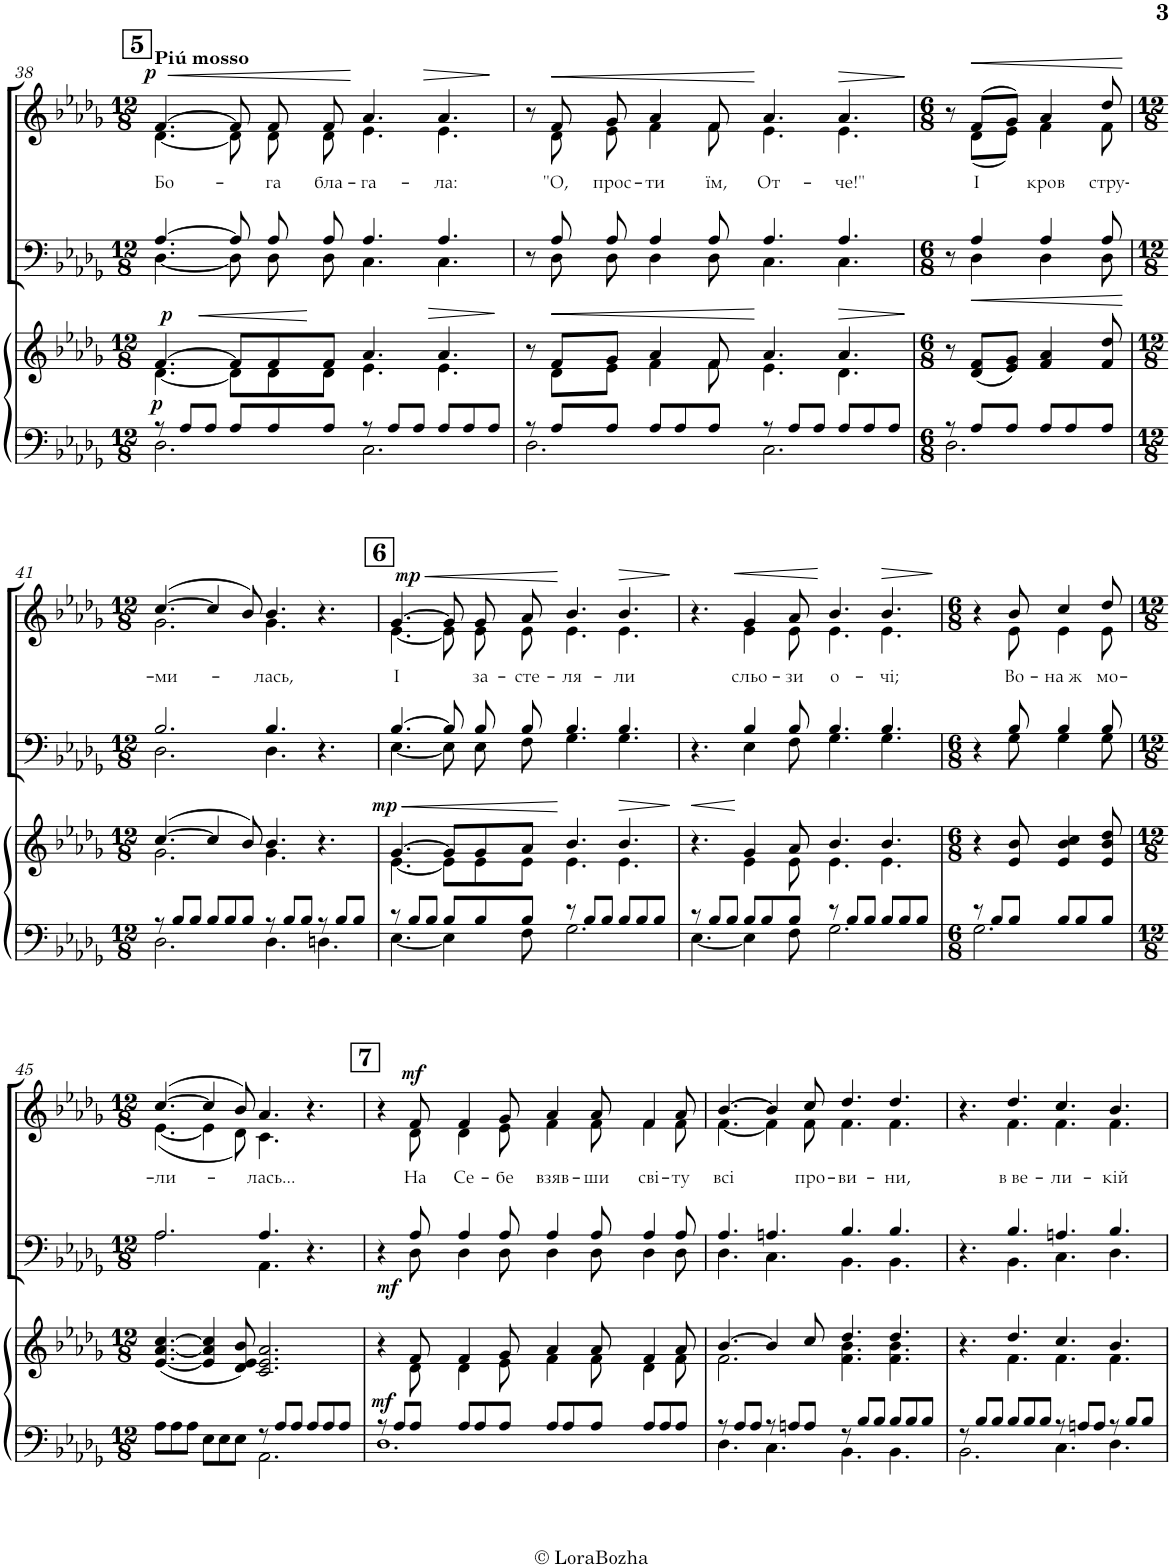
**kern	**kern	**dynam	**kern	**dynam	**kern	**text	**dynam
*part3	*part3	*part3	*part2	*part2	*part1	*part1	*part1
*staff4	*staff3	*staff3/4	*staff2	*staff2	*staff1	*staff1	*staff1
*I"Piano	*	*	*I"Voice	*	*I"Voice	*	*
*I'Pno	*	*	*I'V	*	*I'V	*	*
!!LO:PB:g=z
*clefF4	*clefG2	*	*clefF4	*	*clefG2	*	*
*k[b-e-a-d-g-]	*k[b-e-a-d-g-]	*	*k[b-e-a-d-g-]	*	*k[b-e-a-d-g-]	*	*
*M12/8	*M12/8	*	*M12/8	*	*M12/8	*	*
!!LO:REH:place=s1:a:B:cj:fs=14:t=5
=38	=38	=38	=38	=38	=38	=38	=38
*^	*	*	*	*	*	*	*
!	!	!	!	!	!	!LO:TX:a:B:t=Piú mosso	!	!
!	!	!	!LO:HP:b	!	!	!	!LO:LY:b	!
*	*	*^	*	*^	*	*^	*	*
!	!	!	!	!LO:DY:n=1:a=2	!	!	!	!	!	!	!
!	!	!	!	!LO:DY:n=2:a	!	!	!	!	!	!	!LO:DY:a
8r	2.D-\	[4.f/	[4.d-\	< p p	[4.D-\	[4.A-/	.	[4.f/	[4.d-\	Бо-	p
8A-/L	.	.	.	.	.	.	.	.	.	.	.
8A-/J	.	.	.	.	.	.	.	.	.	.	.
!	!	!	!	!	!	!	!	!	!	!	!LO:HP:b
8A-/L	.	8f/L]	8d-\L]	.	8D-\L]	8A-/L]	.	8f/]	8d-\]	.	<
!	!	!	!	!	!	!	!	!	!	!LO:LY:b	!
8A-/	.	8f/	8d-\	.	8D-\	8A-/	.	8f/	8d-\	-га	.
!	!	!	!	!	!	!	!	!	!	!LO:LY:b	!
8A-/J	.	8f/J	8d-\J	.	8D-\J	8A-/J	.	8f/	8d-\	бла-	.
!	!	!	!	!	!	!	!	!	!	!LO:LY:b	!
8r	2.C\	4.a-/	4.e-\	.	4.A-/	4.C\	.	4.a-/	4.e-\	-га-	.
8A-/L	.	.	.	.	.	.	.	.	.	.	.
8A-/J	.	.	.	.	.	.	.	.	.	.	.
!	!	!	!	!LO:HP:b	!	!	!	!	!	!LO:LY:b	!LO:HP:b
8A-/L	.	4.a-/	4.e-\	>	4.A-/	4.C\	.	4.a-/	4.e-\	-ла:	>
8A-/	.	.	.	.	.	.	.	.	.	.	.
8A-/J	.	.	.	.	.	.	.	.	.	.	.
*v	*v	*	*	*	*v	*v	*	*v	*v	*	*
*	*v	*v	*	*	*	*	*	*
.	.	[	.	.	.	.	[
=39	=39	=39	=39	=39	=39	=39	=39
*^	*^	*	*^	*	*^	*	*
8r	2.D-\	8r	8ryy	.	8r	8ryy	.	8r	8ryy	.	.
!	!	!	!	!LO:HP:b	!	!	!	!	!	!LO:LY:b	!LO:HP:b
8A-/L	.	8f/L	8d-\L	<	8D-\L	8A-/L	.	8f/	8d-\	"О,	<
!	!	!	!	!	!	!	!	!	!	!LO:LY:b	!
8A-/J	.	8g-/J	8e-\J	.	8D-\J	8A-/J	.	8g-/	8e-\	прос-	.
!	!	!	!	!	!	!	!	!	!	!LO:LY:b	!
8A-/L	.	4a-/	4f\	.	4D-\	4A-/	.	4a-/	4f\	-ти	.
8A-/	.	.	.	.	.	.	.	.	.	.	.
!	!	!	!	!	!	!	!	!	!	!LO:LY:b	!
8A-/J	.	8f/	8f\	.	8D-\	8A-/	.	8f/	8f\	їм,	.
!	!	!	!	!	!	!	!	!	!	!LO:LY:b	!
8r	2.C\	4.a-/	4.e-\	]	4.A-/	4.C\	.	4.a-/	4.e-\	От-	]
8A-/L	.	.	.	.	.	.	.	.	.	.	.
8A-/J	.	.	.	.	.	.	.	.	.	.	.
!	!	!	!	!LO:HP:b	!	!	!	!	!	!LO:LY:b	!LO:HP:b
8A-/L	.	4.a-/	4.d-\	>	4.A-/	4.C\	.	4.a-/	4.e-\	-че!"	>
8A-/	.	.	.	.	.	.	.	.	.	.	.
8A-/J	.	.	.	.	.	.	.	.	.	.	.
*v	*v	*	*	*	*v	*v	*	*v	*v	*	*
*	*v	*v	*	*	*	*	*	*
.	.	[	.	.	.	.	[
=40	=40	=40	=40	=40	=40	=40	=40
*M6/8	*M6/8	*	*M6/8	*	*M6/8	*	*
*^	*	*	*^	*	*^	*	*
8r	2.D-\	8r	.	8r	8ryy	.	8r	8ryy	.	.
!	!	!	!LO:HP:b	!	!	!	!	!	!LO:LY:b	!LO:HP:b
8A-/L	.	(<8d-/ 8f/L	<	4A-/	4D-\	.	(8f/L	(8d-\L	І	<
8A-/J	.	8e-/ 8g-/J)	.	.	.	.	8g-/J)	8e-\J)	.	.
!	!	!	!	!	!	!	!	!	!LO:LY:b	!
8A-/L	.	4f/ 4a-/	.	4A-/	4D-\	.	4a-/	4f\	кров	.
8A-/	.	.	.	.	.	.	.	.	.	.
!	!	!	!	!	!	!	!	!	!LO:LY:b	!
8A-/J	.	8f/ 8dd-/	.	8A-/	8D-\	.	8dd-/	8f\	стру-	.
*	*	*	*	*v	*v	*	*	*	*	*
*v	*v	*	*	*	*	*v	*v	*	*
.	.	]	.	.	.	.	]
!!LO:LB:g=z
=41	=41	=41	=41	=41	=41	=41	=41
*M12/8	*M12/8	*	*M12/8	*	*M12/8	*	*
*^	*^	*	*^	*	*	*	*
!	!	!	!	!	!	!	!	!	!LO:LY:b	!
*	*	*	*	*	*	*	*	*^	*	*
8r	2.D-\	([4.cc/	2.g-\	.	2.B-/	2.D-\	.	([4.cc/	2.g-\	-ми-	.
8B-/L	.	.	.	.	.	.	.	.	.	.	.
8B-/J	.	.	.	.	.	.	.	.	.	.	.
8B-/L	.	4cc/]	.	.	.	.	.	4cc/]	.	.	.
8B-/	.	.	.	.	.	.	.	.	.	.	.
8B-/J	.	8b-/)	.	.	.	.	.	8b-/)	.	.	.
!	!	!	!	!	!	!	!	!	!	!LO:LY:b	!
8r	4.D-\	4.b-/	4.g-\	.	4.B-/	4.D-\	.	4.b-/	4.g-\	-лась,	.
8B-/L	.	.	.	.	.	.	.	.	.	.	.
8B-/J	.	.	.	.	.	.	.	.	.	.	.
8r	4.Dn\	4.r	4.ryy	.	4.r	4.ryy	.	4.r	4.ryy	.	.
8B-/L	.	.	.	.	.	.	.	.	.	.	.
8B-/J	.	.	.	.	.	.	.	.	.	.	.
!!LO:REH:place=s1:a:B:cj:fs=14:t=6	!!
=42	=42	=42	=42	=42	=42	=42	=42	=42	=42	=42	=42
!	!	!	!	!LO:HP:b	!	!	!	!	!	!LO:LY:b	!LO:HP:b
!	!	!	!	!LO:DY:n=1:a	!	!	!	!	!	!	!LO:DY:n=1:a
8r	[4.E-\	[4.g-/	[4.e-\	< mp	[4.B-/	[4.E-\	.	[4.g-/	[4.e-\	І	< mp
8B-/L	.	.	.	.	.	.	.	.	.	.	.
8B-/J	.	.	.	.	.	.	.	.	.	.	.
8B-/L	4E-\]	8g-/L]	8e-\L]	.	8B-/L]	8E-\L]	.	8g-/]	8e-\]	.	.
!	!	!	!	!	!	!	!	!	!	!LO:LY:b	!
8B-/	.	8g-/	8e-\	.	8B-/	8E-\	.	8g-/	8e-\	за-	.
!	!	!	!	!	!	!	!	!	!	!LO:LY:b	!
8B-/J	8F\	8a-/J	8e-\J	.	8B-/J	8F\J	.	8a-/	8e-\	-сте-	.
!	!	!	!	!	!	!	!	!	!	!LO:LY:b	!
8r	2.G-\	4.b-/	4.e-\	[	4.B-/	4.G-\	.	4.b-/	4.e-\	-ля-	[
8B-/L	.	.	.	.	.	.	.	.	.	.	.
8B-/J	.	.	.	.	.	.	.	.	.	.	.
!	!	!	!	!LO:HP:b	!	!	!	!	!	!LO:LY:b	!LO:HP:b
8B-/L	.	4.b-/	4.e-\	>	4.B-/	4.G-\	.	4.b-/	4.e-\	-ли	>
8B-/	.	.	.	.	.	.	.	.	.	.	.
8B-/J	.	.	.	.	.	.	.	.	.	.	.
*v	*v	*	*	*	*v	*v	*	*v	*v	*	*
*	*v	*v	*	*	*	*	*	*
.	.	[	.	.	.	.	[
=43	=43	=43	=43	=43	=43	=43	=43
*^	*^	*	*^	*	*^	*	*
8r	[4.E-\	4.r	4.ryy	.	4.r	4.ryy	.	4.r	4.ryy	.	.
8B-/L	.	.	.	.	.	.	.	.	.	.	.
8B-/J	.	.	.	.	.	.	.	.	.	.	.
!	!	!	!	!	!	!	!	!	!	!LO:LY:b	!
8B-/L	4E-\]	4g-/	4e-\	]	4B-/	4E-\	.	4g-/	4e-\	сльо-	.
8B-/	.	.	.	.	.	.	.	.	.	.	.
!	!	!	!	!	!	!	!	!	!	!LO:LY:b	!LO:HP:b
8B-/J	8F\	8a-/	8e-\	.	8B-/	8F\	.	8a-/	8e-\	-зи	<
!	!	!	!	!	!	!	!	!	!	!LO:LY:b	!
8r	2.G-\	4.b-/	4.e-\	.	4.B-/	4.G-\	.	4.b-/	4.e-\	о-	.
8B-/L	.	.	.	.	.	.	.	.	.	.	.
8B-/J	.	.	.	.	.	.	.	.	.	.	.
!	!	!	!	!	!	!	!	!	!	!LO:LY:b	!
8B-/L	.	4.b-/	4.e-\	.	4.B-/	4.G-\	.	4.b-/	4.e-\	-чі;	]
8B-/	.	.	.	.	.	.	.	.	.	.	.
8B-/J	.	.	.	.	.	.	.	.	.	.	.
*v	*v	*	*	*	*v	*v	*	*v	*v	*	*
*	*v	*v	*	*	*	*	*	*
.	.	.	.	.	.	.	[
=44	=44	=44	=44	=44	=44	=44	=44
*M6/8	*M6/8	*	*M6/8	*	*M6/8	*	*
*^	*	*	*^	*	*^	*	*
8r	2.G-\	4r	.	4r	4ryy	.	4r	4ryy	.	.
8B-/L	.	.	.	.	.	.	.	.	.	.
!	!	!	!	!	!	!	!	!	!LO:LY:b	!
8B-/J	.	8e-/ 8b-/	.	8B-/	8G-\	.	8b-/	8e-\	Во-	.
!	!	!	!	!	!	!	!	!	!LO:LY:b	!
8B-/L	.	4e-/ 4b-/ 4cc/	.	4B-/	4G-\	.	4cc/	4e-\	-на ж	.
8B-/	.	.	.	.	.	.	.	.	.	.
!	!	!	!	!	!	!	!	!	!LO:LY:b	!
8B-/J	.	8e-/ 8b-/ 8dd-/	.	8B-/	8G-\	.	8dd-/	8e-\	мо-	.
!!LO:LB:g=z	!!
=45	=45	=45	=45	=45	=45	=45	=45	=45	=45	=45
*M12/8	*	*M12/8	*	*M12/8	*	*	*M12/8	*	*	*
!	!	!	!	!	!	!	!	!	!LO:LY:b	!
8A-\L	2.ryy	([<4.e-/ [<4.a-/ [>4.cc/	.	2.A-/	2.A-\	.	([>4.cc/	([<4.e-\	-ли-	.
8A-\	.	.	.	.	.	.	.	.	.	.
8A-\J	.	.	.	.	.	.	.	.	.	.
8E-\L	.	4e-/] 4a-/] 4cc/]	.	.	.	.	4cc/]	4e-\]	.	.
8E-\	.	.	.	.	.	.	.	.	.	.
8E-\J	.	8d-/ 8e-/ 8b-/)	.	.	.	.	8b-/)	8d-\)	.	.
!	!	!	!	!	!	!	!	!	!LO:LY:b	!
8r	2.AA-\	2.c/ 2.e-/ 2.a-/	.	4.A-/	4.AA-\	.	4.a-/	4.c\	-лась...	.
8A-/L	.	.	.	.	.	.	.	.	.	.
8A-/J	.	.	.	.	.	.	.	.	.	.
8A-/L	.	.	.	4.r	4.ryy	.	4.r	4.ryy	.	.
8A-/	.	.	.	.	.	.	.	.	.	.
8A-/J	.	.	.	.	.	.	.	.	.	.
!!LO:REH:place=s1:a:B:cj:fs=14:t=7	!!
=46	=46	=46	=46	=46	=46	=46	=46	=46	=46	=46
*	*	*^	*	*	*	*	*	*	*	*
!	!	!	!	!LO:DY:a=2	!	!	!	!	!	!	!
*	*	*	*	*	*	*^	*	*	*	*	*
8r	1.D-	4r	4ryy	mf	4r	4ryy	8ryy	.	4r	4ryy	.	.
!	!	!	!	!	!	!	!	!LO:DY:b	!	!	!	!
8A-/L	.	.	.	.	.	.	1ryy	mf	.	.	.	.
!	!	!	!	!	!	!	!	!	!	!	!LO:LY:b	!LO:DY:a
8A-/J	.	8f/	8d-\	.	8A-/	8D-\	.	.	8f/	8d-\	На	mf
!	!	!	!	!	!	!	!	!	!	!	!LO:LY:b	!
8A-/L	.	4f/	4d-\	.	4A-/	4D-\	.	.	4f/	4d-\	Се-	.
8A-/	.	.	.	.	.	.	.	.	.	.	.	.
!	!	!	!	!	!	!	!	!	!	!	!LO:LY:b	!
8A-/J	.	8g-/	8e-\	.	8A-/	8D-\	.	.	8g-/	8e-\	-бе	.
!	!	!	!	!	!	!	!	!	!	!	!LO:LY:b	!
8A-/L	.	4a-/	4f\	.	4A-/	4D-\	.	.	4a-/	4f\	взяв-	.
8A-/	.	.	.	.	.	.	.	.	.	.	.	.
!	!	!	!	!	!	!	!	!	!	!	!LO:LY:b	!
8A-/J	.	8a-/	8f\	.	8A-/	8D-\	.	.	8a-/	8f\	-ши	.
!	!	!	!	!	!	!	!	!	!	!	!LO:LY:b	!
8A-/L	.	4f/	4d-\	.	4A-/	4D-\	4.ryy	.	4f/	4f\	сві-	.
8A-/	.	.	.	.	.	.	.	.	.	.	.	.
!	!	!	!	!	!	!	!	!	!	!	!LO:LY:b	!
8A-/J	.	8a-/	8f\	.	8A-/	8D-\	.	.	8a-/	8f\	-ту	.
=47	=47	=47	=47	=47	=47	=47	=47	=47	=47	=47	=47	=47
!	!	!	!	!	!	!	!	!	!	!	!LO:LY:b	!
*	*	*	*	*	*	*v	*v	*	*	*	*	*
8r	4.D-\	[4.b-/	2.f\	.	4.A-/	4.D-\	.	[4.b-/	[4.f\	всі	.
8A-/L	.	.	.	.	.	.	.	.	.	.	.
8A-/J	.	.	.	.	.	.	.	.	.	.	.
8r	4.C\	4b-/]	.	.	4.An/	4.C\	.	4b-/]	4f\]	.	.
8An/L	.	.	.	.	.	.	.	.	.	.	.
!	!	!	!	!	!	!	!	!	!	!LO:LY:b	!
8A/J	.	8cc/	.	.	.	.	.	8cc/	8f\	про-	.
!	!	!	!	!	!	!	!	!	!	!LO:LY:b	!
8r	4.BB-\	4.dd-/	4.f\ 4.b-\	.	4.B-/	4.BB-\	.	4.dd-/	4.f\	-ви-	.
8B-/L	.	.	.	.	.	.	.	.	.	.	.
8B-/J	.	.	.	.	.	.	.	.	.	.	.
!	!	!	!	!	!	!	!	!	!	!LO:LY:b	!
8B-/L	4.BB-\	4.dd-/	4.f\ 4.b-\	.	4.B-/	4.BB-\	.	4.dd-/	4.f\	-ни,	.
8B-/	.	.	.	.	.	.	.	.	.	.	.
8B-/J	.	.	.	.	.	.	.	.	.	.	.
=48	=48	=48	=48	=48	=48	=48	=48	=48	=48	=48	=48
8r	2.BB-\	4.r	4.ryy	.	4.r	4.ryy	.	4.r	4.ryy	.	.
8B-/L	.	.	.	.	.	.	.	.	.	.	.
8B-/J	.	.	.	.	.	.	.	.	.	.	.
!	!	!	!	!	!	!	!	!	!	!LO:LY:b	!
8B-/L	.	4.dd-/	4.f\	.	4.B-/	4.BB-\	.	4.dd-/	4.f\	в ве-	.
8B-/	.	.	.	.	.	.	.	.	.	.	.
8B-/J	.	.	.	.	.	.	.	.	.	.	.
!	!	!	!	!	!	!	!	!	!	!LO:LY:b	!
8r	4.C\	4.cc/	4.f\	.	4.An/	4.C\	.	4.cc/	4.f\	-ли-	.
8An/L	.	.	.	.	.	.	.	.	.	.	.
8A/J	.	.	.	.	.	.	.	.	.	.	.
!	!	!	!	!	!	!	!	!	!	!LO:LY:b	!
8r	4.D-\	4.b-/	4.f\	.	4.B-/	4.D-\	.	4.b-/	4.f\	-кій	.
8B-/L	.	.	.	.	.	.	.	.	.	.	.
8B-/J	.	.	.	.	.	.	.	.	.	.	.
*v	*v	*	*	*	*v	*v	*	*v	*v	*	*
*	*v	*v	*	*	*	*	*	*
=	=	=	=	=	=	=	=
*-	*-	*-	*-	*-	*-	*-	*-
